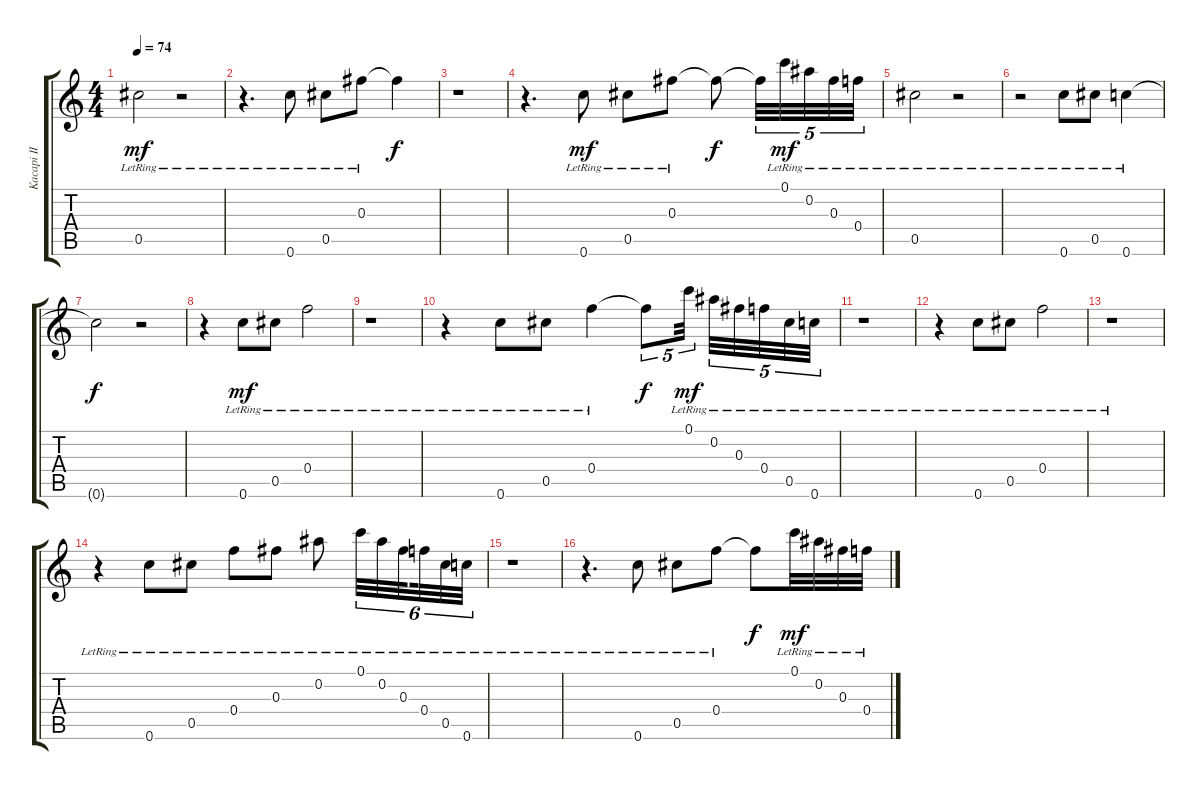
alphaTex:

\track ("Kacapi II" "Kacapi II") {instrument koto}
\staff {score tabs}
\tuning (C6 Bb5 Gb5 F5 Db5 C5) {hide}
\ts (4 4)
\tempo 74
\clef g2
\ks c
0.5{lr}.2{dy mf} r.2 |
r.4{d} 0.6{lr}.8 0.5{lr}.8 0.3{lr}.8 0.3{t}.4{dy f} |
r.1 |
r.4{d} 0.6{lr}.8{dy mf} 0.5{lr}.8 0.3{lr}.8 0.3{t}.8{dy f} 0.3{t}.32{tu (5 4)} 0.1{lr}.32{tu (5 4) dy mf} 0.2{lr}.32{tu (5 4)} 0.3{lr}.32{tu (5 4)} 0.4{lr}.32{tu (5 4)} |
0.5{lr}.2 r.2 |
r.2 0.6{lr}.8 0.5{lr}.8 0.6{lr}.4 |
0.6{t}.2{dy f} r.2 |
r.4 0.6{lr}.8{dy mf} 0.5{lr}.8 0.4{lr}.2 |
r.1 |
r.4 0.6{lr}.8 0.5{lr}.8 0.4{lr}.4 0.4{t}.8{tu (5 4) dy f} 0.1{lr}.32{tu (5 4) dy mf beam splitsecondary} 0.2{lr}.32{tu (5 4)} 0.3{lr}.32{tu (5 4)} 0.4{lr}.32{tu (5 4)} 0.5{lr}.32{tu (5 4)} 0.6{lr}.32{tu (5 4)} |
r.1 |
r.4 0.6{lr}.8 0.5{lr}.8 0.4{lr}.2 |
r.1 |
r.4 0.6{lr}.8 0.5{lr}.8 0.4{lr}.8 0.3{lr}.8 0.2{lr}.8 0.1{lr}.32{tu (6 4)} 0.2{lr}.32{tu (6 4)} 0.3{lr}.32{tu (6 4) beam splitsecondary} 0.4{lr}.32{tu (6 4)} 0.5{lr}.32{tu (6 4)} 0.6{lr}.32{tu (6 4)} |
r.1 |
r.4{d} 0.6{lr}.8 0.5{lr}.8 0.4{lr}.8 0.4{t}.8{dy f} 0.1{lr}.32{dy mf} 0.2{lr}.32 0.3{lr}.32 0.4{lr}.32
